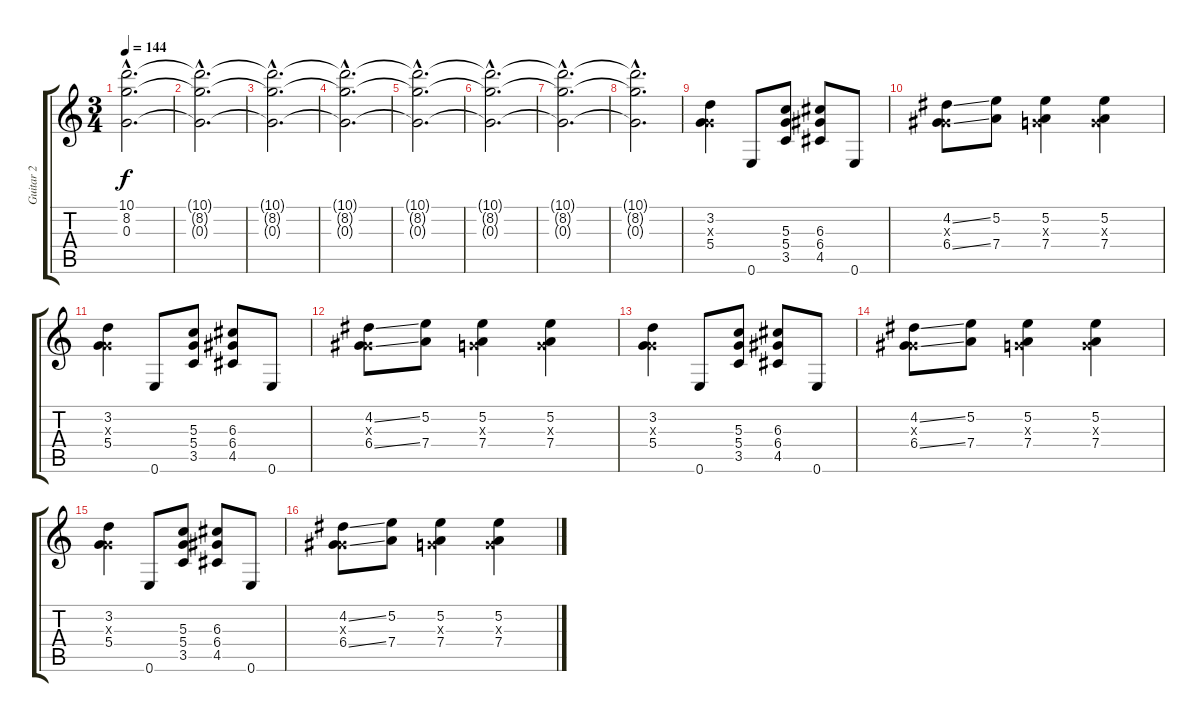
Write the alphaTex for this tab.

\track ("Guitar 2" "Guitar 2") {instrument distortionguitar}
\staff {score tabs}
\tuning (E4 B3 G3 D3 A2 E2) {hide}
\ts (3 4)
\tempo 144
\clef g2
\ks c
(10.1{hac} 8.2{hac} 0.3{hac}).2{d dy f} |
(10.1{hac t} 8.2{hac t} 0.3{hac t}).2{d} |
(10.1{hac t} 8.2{hac t} 0.3{hac t}).2{d} |
(10.1{hac t} 8.2{hac t} 0.3{hac t}).2{d} |
(10.1{hac t} 8.2{hac t} 0.3{hac t}).2{d} |
(10.1{hac t} 8.2{hac t} 0.3{hac t}).2{d} |
(10.1{hac t} 8.2{hac t} 0.3{hac t}).2{d} |
(10.1{hac t} 8.2{hac t} 0.3{hac t}).2{d} |
(3.2 0.3{x} 5.4).4 0.6.8 (5.3 5.4 3.5).8 (6.3 6.4 4.5).8 0.6.8 |
(4.2{ss} 0.3{x} 6.4{ss}).8 (5.2 7.4).8 (5.2 0.3{x} 7.4).4 (5.2 0.3{x} 7.4).4 |
(3.2 0.3{x} 5.4).4 0.6.8 (5.3 5.4 3.5).8 (6.3 6.4 4.5).8 0.6.8 |
(4.2{ss} 0.3{x} 6.4{ss}).8 (5.2 7.4).8 (5.2 0.3{x} 7.4).4 (5.2 0.3{x} 7.4).4 |
(3.2 0.3{x} 5.4).4 0.6.8 (5.3 5.4 3.5).8 (6.3 6.4 4.5).8 0.6.8 |
(4.2{ss} 0.3{x} 6.4{ss}).8 (5.2 7.4).8 (5.2 0.3{x} 7.4).4 (5.2 0.3{x} 7.4).4 |
(3.2 0.3{x} 5.4).4 0.6.8 (5.3 5.4 3.5).8 (6.3 6.4 4.5).8 0.6.8 |
(4.2{ss} 0.3{x} 6.4{ss}).8 (5.2 7.4).8 (5.2 0.3{x} 7.4).4 (5.2 0.3{x} 7.4).4
